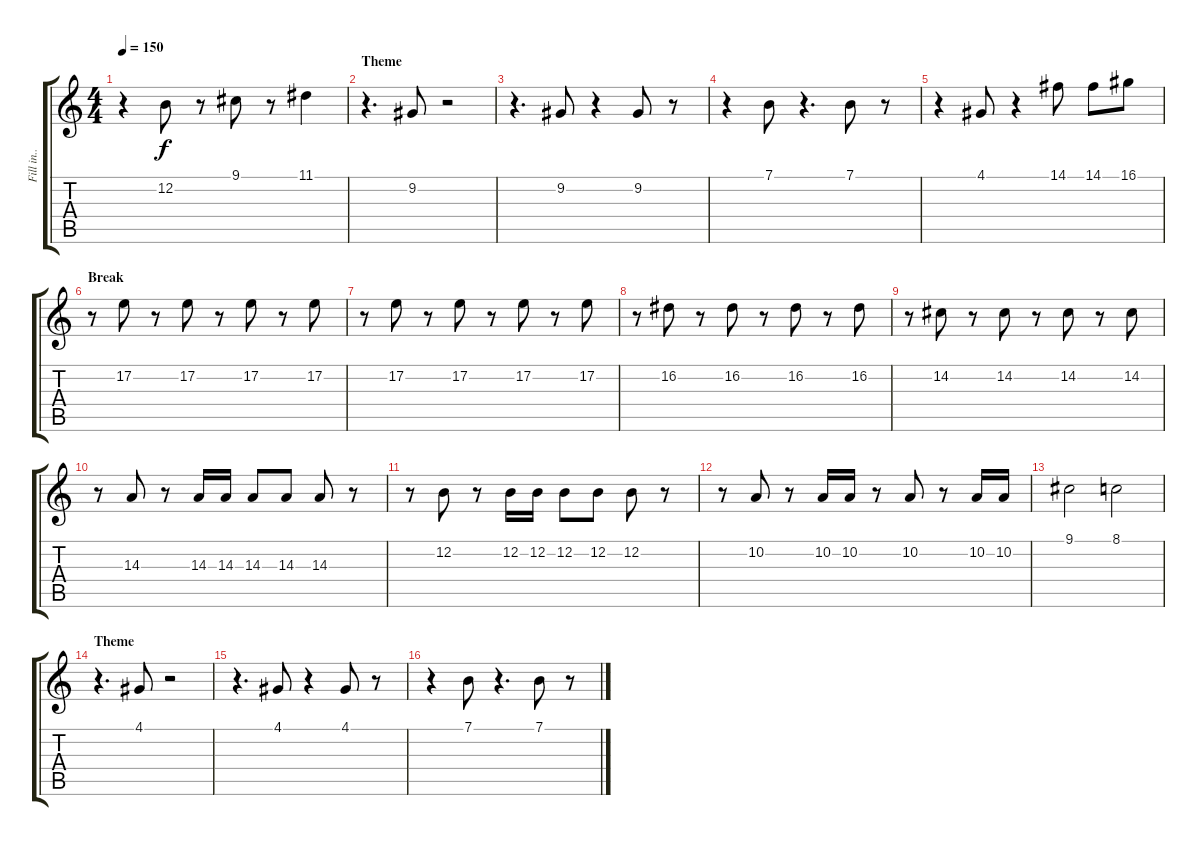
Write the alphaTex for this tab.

\track ("Fill in.." "Fill in..") {instrument stringensemble1}
\staff {score tabs}
\tuning (E4 B3 G3 D3 A2 E2) {hide}
\ts (4 4)
\tempo 150
\clef g2
\ks c
r.4{dy f} 12.2.8 r.8 9.1.8 r.8 11.1.4 |
\section ("" "Theme")
r.4{d} 9.2.8 r.2 |
r.4{d} 9.2.8 r.4 9.2.8 r.8 |
r.4 7.1.8 r.4{d} 7.1.8 r.8 |
r.4 4.1.8 r.4 14.1.8 14.1.8 16.1.8 |
\section ("" "Break")
r.8 17.2.8 r.8 17.2.8 r.8 17.2.8 r.8 17.2.8 |
r.8 17.2.8 r.8 17.2.8 r.8 17.2.8 r.8 17.2.8 |
r.8 16.2.8 r.8 16.2.8 r.8 16.2.8 r.8 16.2.8 |
r.8 14.2.8 r.8 14.2.8 r.8 14.2.8 r.8 14.2.8 |
r.8 14.3.8 r.8 14.3.16 14.3.16 14.3.8 14.3.8 14.3.8 r.8 |
r.8 12.2.8 r.8 12.2.16 12.2.16 12.2.8 12.2.8 12.2.8 r.8 |
r.8 10.2.8 r.8 10.2.16 10.2.16 r.8 10.2.8 r.8 10.2.16 10.2.16 |
9.1.2 8.1.2 |
\section ("" "Theme")
r.4{d} 4.1.8 r.2 |
r.4{d} 4.1.8 r.4 4.1.8 r.8 |
r.4 7.1.8 r.4{d} 7.1.8 r.8
